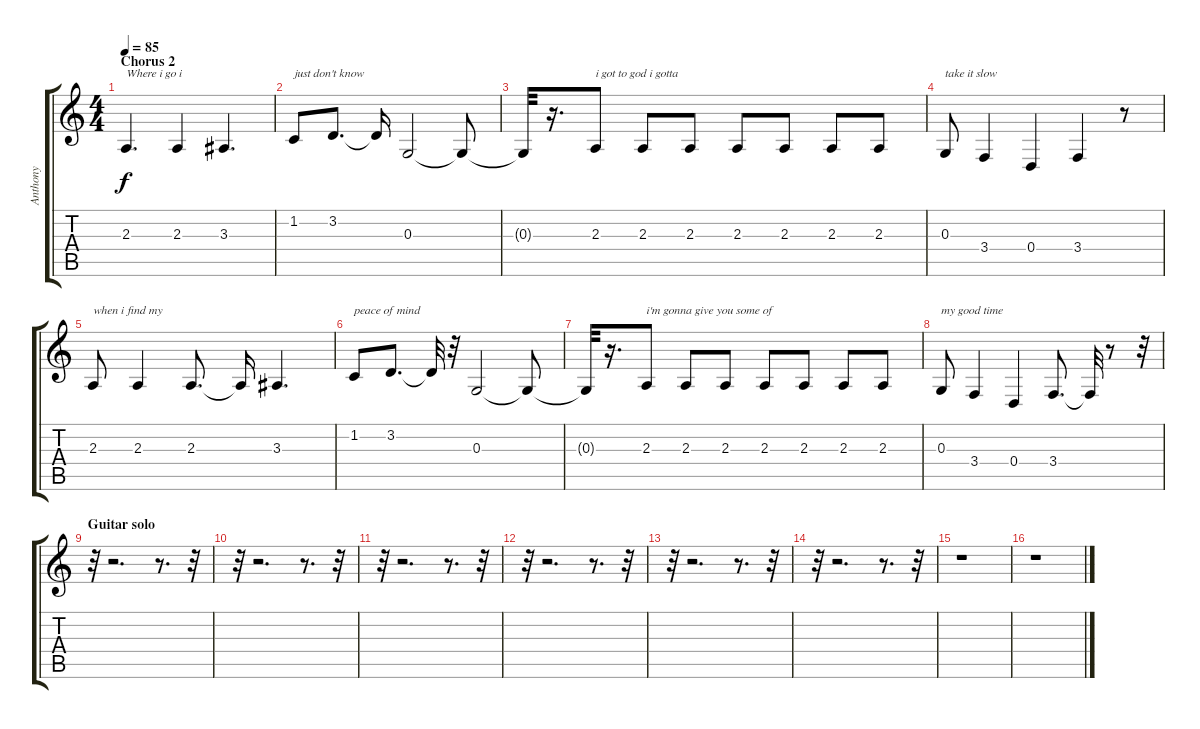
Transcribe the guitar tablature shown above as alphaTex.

\track ("Anthony" "Anthony") {instrument cello}
\staff {score tabs}
\tuning (E4 B3 G3 D3 A2 E2) {hide}
\ts (4 4)
\section ("" "Chorus 2")
\tempo 85
\clef g2
\ks c
2.3.4{d txt "Where i go i" dy f} 2.3.4 3.3.4{d} |
1.2.8{txt "just don't know"} 3.2.8{d} 3.2{t}.16 0.3.2 0.3{t}.8 |
0.3{t}.32 r.16{d} 2.3.8{txt "i got to god i gotta"} 2.3.8 2.3.8 2.3.8 2.3.8 2.3.8 2.3.8 |
0.3.8{txt "take it slow"} 3.4.4 0.4.4 3.4.4 r.8 |
2.3.8{txt "when i find my"} 2.3.4 2.3.8{d} 2.3{t}.16 3.3.4{d} |
1.2.8{txt "peace of mind"} 3.2.8{d} 3.2{t}.32 r.32 0.3.2 0.3{t}.8 |
0.3{t}.32 r.16{d} 2.3.8{txt "i'm gonna give you some of"} 2.3.8 2.3.8 2.3.8 2.3.8 2.3.8 2.3.8 |
0.3.8{txt "my good time"} 3.4.4 0.4.4 3.4.8{d} 3.4{t}.32 r.8 r.32 |
\section ("" "Guitar solo")
r.32 r.2{d} r.8{d} r.32 |
r.32 r.2{d} r.8{d} r.32 |
r.32 r.2{d} r.8{d} r.32 |
r.32 r.2{d} r.8{d} r.32 |
r.32 r.2{d} r.8{d} r.32 |
r.32 r.2{d} r.8{d} r.32 |
r.1 |
r.1
